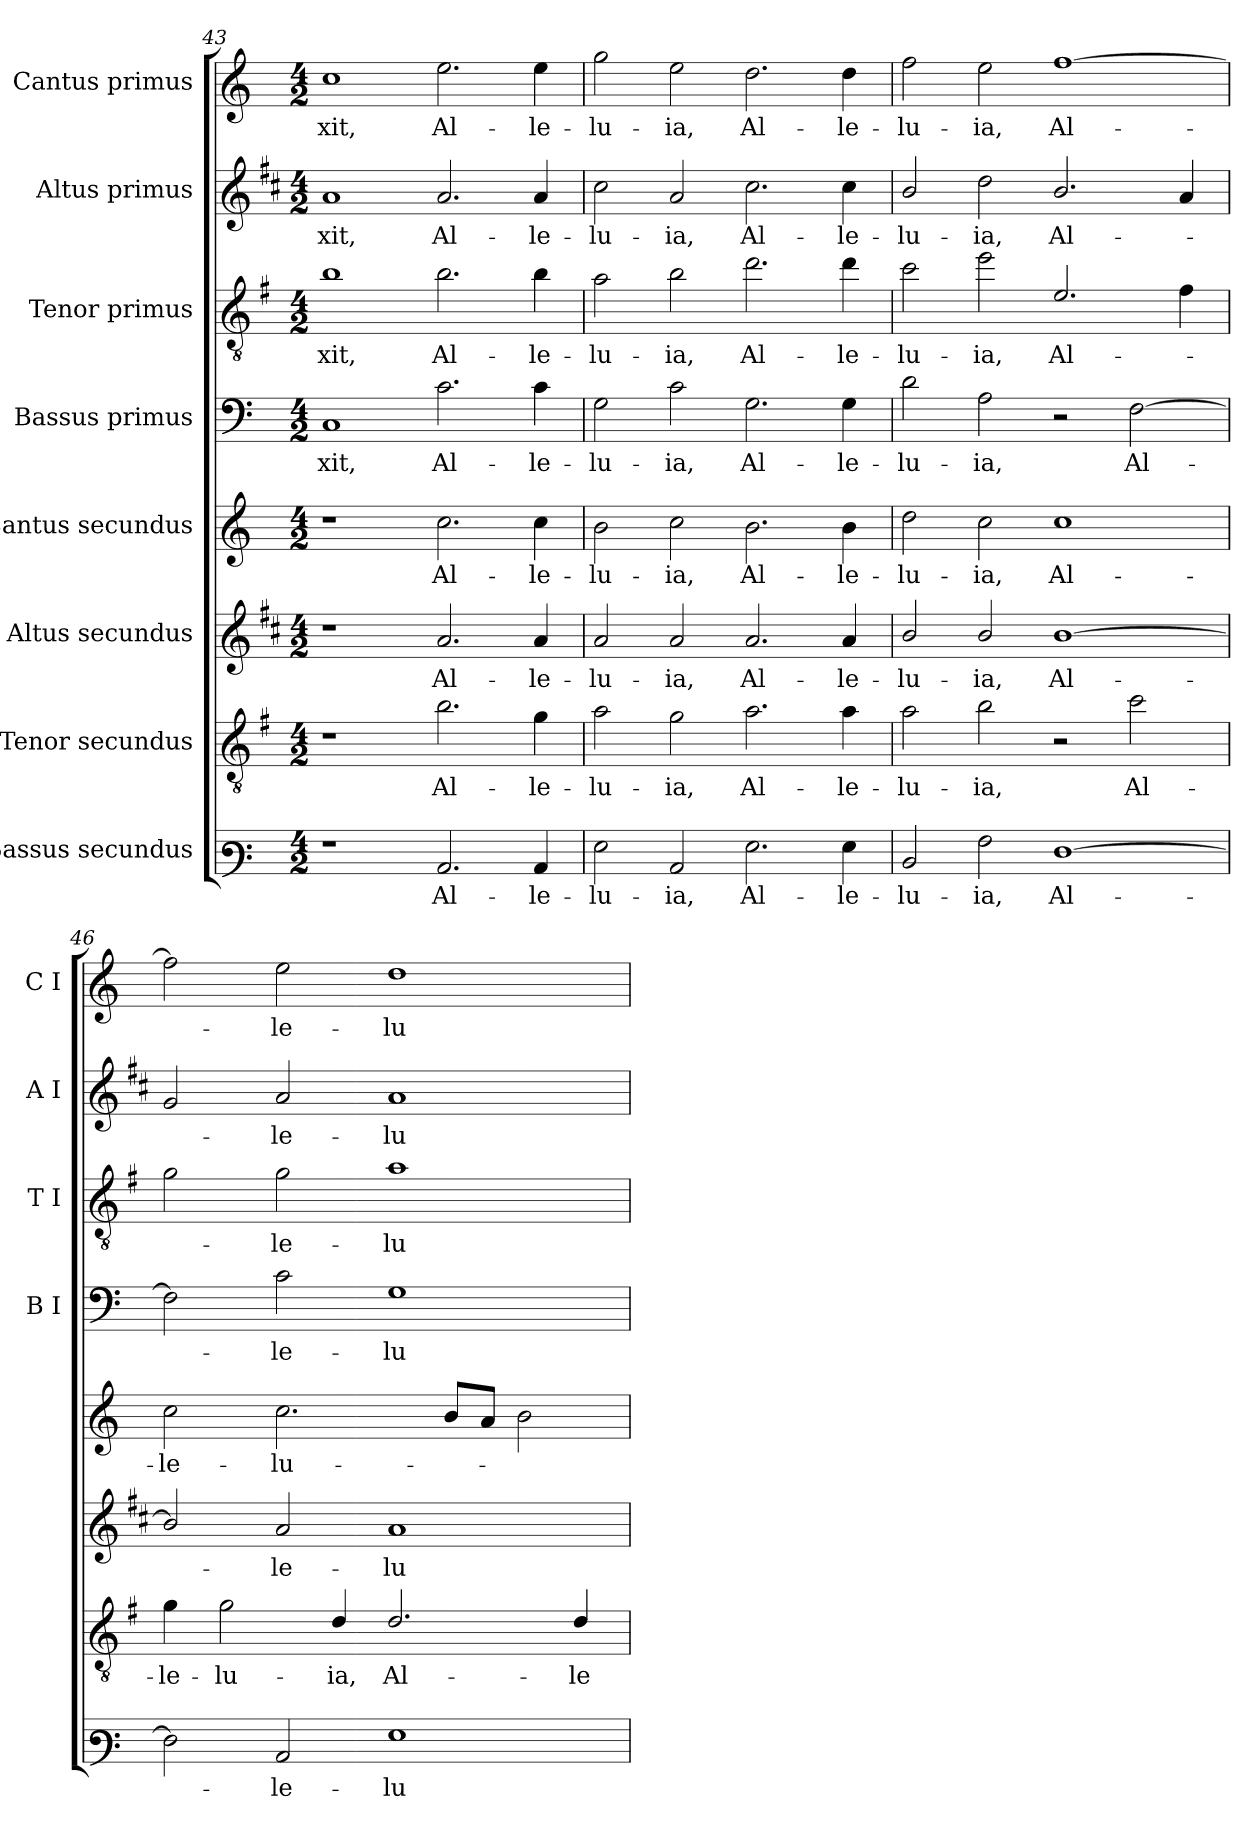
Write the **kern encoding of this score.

**kern	**text	**kern	**text	**kern	**text	**kern	**text	**kern	**text	**kern	**text	**kern	**text	**kern	**text
*part8	*part8	*part7	*part7	*part6	*part6	*part5	*part5	*part4	*part4	*part3	*part3	*part2	*part2	*part1	*part1
*staff8	*staff8	*staff7	*staff7	*staff6	*staff6	*staff5	*staff5	*staff4	*staff4	*staff3	*staff3	*staff2	*staff2	*staff1	*staff1
*I"Bassus secundus	*	*I"Tenor secundus	*	*I"Altus secundus	*	*I"Cantus secundus	*	*I"Bassus primus	*	*I"Tenor primus	*	*I"Altus primus	*	*I"Cantus primus	*
*	*	*	*	*	*	*	*	*I'B I	*	*I'T I	*	*I'A I	*	*I'C I	*
*clefF3	*	*clefGv2	*	*clefG2	*	*clefG2	*	*clefF4	*	*clefGv2	*	*clefG2	*	*clefG2	*
*	*	*ITrd4c7	*	*ITrd1c2	*	*	*	*	*	*ITrd4c7	*	*ITrd1c2	*	*	*
*k[]	*	*k[]	*	*k[]	*	*k[]	*	*k[]	*	*k[]	*	*k[]	*	*k[]	*
*C:	*	*C:	*	*C:	*	*C:	*	*C:	*	*C:	*	*C:	*	*C:	*
*M4/2	*	*M4/2	*	*M4/2	*	*M4/2	*	*M4/2	*	*M4/2	*	*M4/2	*	*M4/2	*
=43	=43	=43	=43	=43	=43	=43	=43	=43	=43	=43	=43	=43	=43	=43	=43
!	!	!	!	!	!	!	!	!	!LO:LY:b	!	!LO:LY:b	!	!LO:LY:b	!	!LO:LY:b
1r	.	1r	.	1r	.	1r	.	1C	-xit,	1e	-xit,	1g	-xit,	1cc	-xit,
!	!LO:LY:b	!	!LO:LY:b	!	!LO:LY:b	!	!LO:LY:b	!	!LO:LY:b	!	!LO:LY:b	!	!LO:LY:b	!	!LO:LY:b
2.C/	Al-	2.e\	Al-	2.g/	Al-	2.cc\	Al-	2.c\	Al-	2.e\	Al-	2.g/	Al-	2.ee\	Al-
!	!LO:LY:b	!	!LO:LY:b	!	!LO:LY:b	!	!LO:LY:b	!	!LO:LY:b	!	!LO:LY:b	!	!LO:LY:b	!	!LO:LY:b
4C/	-le-	4c\	-le-	4g/	-le-	4cc\	-le-	4c\	-le-	4e\	-le-	4g/	-le-	4ee\	-le-
=44	=44	=44	=44	=44	=44	=44	=44	=44	=44	=44	=44	=44	=44	=44	=44
!	!LO:LY:b	!	!LO:LY:b	!	!LO:LY:b	!	!LO:LY:b	!	!LO:LY:b	!	!LO:LY:b	!	!LO:LY:b	!	!LO:LY:b
2G\	-lu-	2d\	-lu-	2g/	-lu-	2b\	-lu-	2G\	-lu-	2d\	-lu-	2b\	-lu-	2gg\	-lu-
!	!LO:LY:b	!	!LO:LY:b	!	!LO:LY:b	!	!LO:LY:b	!	!LO:LY:b	!	!LO:LY:b	!	!LO:LY:b	!	!LO:LY:b
2C/	-ia,	2c\	-ia,	2g/	-ia,	2cc\	-ia,	2c\	-ia,	2e\	-ia,	2g/	-ia,	2ee\	-ia,
!	!LO:LY:b	!	!LO:LY:b	!	!LO:LY:b	!	!LO:LY:b	!	!LO:LY:b	!	!LO:LY:b	!	!LO:LY:b	!	!LO:LY:b
2.G\	Al-	2.d\	Al-	2.g/	Al-	2.b\	Al-	2.G\	Al-	2.g\	Al-	2.b\	Al-	2.dd\	Al-
!	!LO:LY:b	!	!LO:LY:b	!	!LO:LY:b	!	!LO:LY:b	!	!LO:LY:b	!	!LO:LY:b	!	!LO:LY:b	!	!LO:LY:b
4G\	-le-	4d\	-le-	4g/	-le-	4b\	-le-	4G\	-le-	4g\	-le-	4b\	-le-	4dd\	-le-
!!LO:LB:g=z
=45	=45	=45	=45	=45	=45	=45	=45	=45	=45	=45	=45	=45	=45	=45	=45
!	!LO:LY:b	!	!LO:LY:b	!	!LO:LY:b	!	!LO:LY:b	!	!LO:LY:b	!	!LO:LY:b	!	!LO:LY:b	!	!LO:LY:b
2D/	-lu-	2d\	-lu-	2a/	-lu-	2dd\	-lu-	2d\	-lu-	2f\	-lu-	2a/	-lu-	2ff\	-lu-
!	!LO:LY:b	!	!LO:LY:b	!	!LO:LY:b	!	!LO:LY:b	!	!LO:LY:b	!	!LO:LY:b	!	!LO:LY:b	!	!LO:LY:b
2A\	-ia,	2e\	-ia,	2a/	-ia,	2cc\	-ia,	2A\	-ia,	2a\	-ia,	2cc\	-ia,	2ee\	-ia,
!	!LO:LY:b	!	!	!	!LO:LY:b	!	!LO:LY:b	!	!	!	!LO:LY:b	!	!LO:LY:b	!	!LO:LY:b
[1F	Al-	2r	.	[1a	Al-	1cc	Al-	2r	.	2.A/	Al-	2.a/	Al-	[1ff	Al-
!	!	!	!LO:LY:b	!	!	!	!	!	!LO:LY:b	!	!	!	!	!	!
.	.	2f\	Al-	.	.	.	.	[2F\	Al-	.	.	.	.	.	.
.	.	.	.	.	.	.	.	.	.	4B\	.	4g/	.	.	.
=46	=46	=46	=46	=46	=46	=46	=46	=46	=46	=46	=46	=46	=46	=46	=46
!	!	!	!LO:LY:b	!	!	!	!LO:LY:b	!	!	!	!	!	!	!	!
2F\]	.	4c\	-le-	2a/]	.	2cc\	-le-	2F\]	.	2c\	.	2f/	.	2ff\]	.
!	!	!	!LO:LY:b	!	!	!	!	!	!	!	!	!	!	!	!
.	.	2c\	-lu-	.	.	.	.	.	.	.	.	.	.	.	.
!	!LO:LY:b	!	!	!	!LO:LY:b	!	!LO:LY:b	!	!LO:LY:b	!	!LO:LY:b	!	!LO:LY:b	!	!LO:LY:b
2C/	-le-	.	.	2g/	-le-	2.cc\	-lu-	2c\	-le-	2c\	-le-	2g/	-le-	2ee\	-le-
!	!	!	!LO:LY:b	!	!	!	!	!	!	!	!	!	!	!	!
.	.	4G/	-ia,	.	.	.	.	.	.	.	.	.	.	.	.
!	!LO:LY:b	!	!LO:LY:b	!	!LO:LY:b	!	!	!	!LO:LY:b	!	!LO:LY:b	!	!LO:LY:b	!	!LO:LY:b
1G	-lu-	2.G/	Al-	1g	-lu-	.	.	1G	-lu-	1d	-lu-	1g	-lu-	1dd	-lu-
.	.	.	.	.	.	8b/L	.	.	.	.	.	.	.	.	.
.	.	.	.	.	.	8a/J	.	.	.	.	.	.	.	.	.
.	.	.	.	.	.	2b\	.	.	.	.	.	.	.	.	.
!	!	!	!LO:LY:b	!	!	!	!	!	!	!	!	!	!	!	!
.	.	4G/	-le-	.	.	.	.	.	.	.	.	.	.	.	.
=	=	=	=	=	=	=	=	=	=	=	=	=	=	=	=
*-	*-	*-	*-	*-	*-	*-	*-	*-	*-	*-	*-	*-	*-	*-	*-
